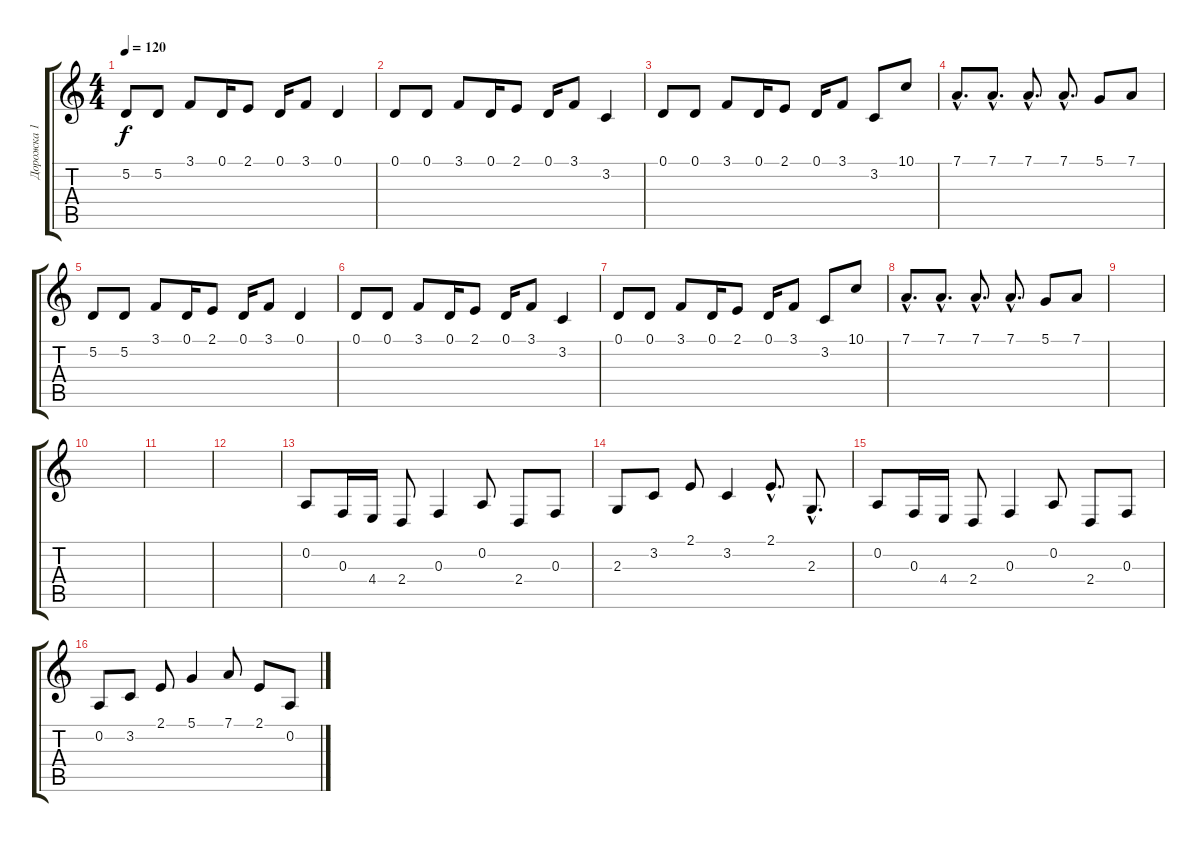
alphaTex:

\track ("Дорожка 1" "Дорожка 1") {instrument lead2sawtooth}
\staff {score tabs}
\tuning (D4 A3 F3 C3 G2 D2) {hide}
\ts (4 4)
\tempo 120
\clef g2
\ks c
5.2.8{dy f} 5.2.8 3.1.8 0.1.16 2.1.8 0.1.16 3.1.8 0.1.4 |
0.1.8 0.1.8 3.1.8 0.1.16 2.1.8 0.1.16 3.1.8 3.2.4 |
0.1.8 0.1.8 3.1.8 0.1.16 2.1.8 0.1.16 3.1.8 3.2.8 10.1.8 |
7.1{hac}.8{d} 7.1{hac}.8{d} 7.1{hac}.8{d} 7.1{hac}.8{d} 5.1.8 7.1.8 |
5.2.8 5.2.8 3.1.8 0.1.16 2.1.8 0.1.16 3.1.8 0.1.4 |
0.1.8 0.1.8 3.1.8 0.1.16 2.1.8 0.1.16 3.1.8 3.2.4 |
0.1.8 0.1.8 3.1.8 0.1.16 2.1.8 0.1.16 3.1.8 3.2.8 10.1.8 |
7.1{hac}.8{d} 7.1{hac}.8{d} 7.1{hac}.8{d} 7.1{hac}.8{d} 5.1.8 7.1.8 |
|
|
|
|
0.2.8 0.3.16 4.4.16 2.4.8 0.3.4 0.2.8 2.4.8 0.3.8 |
2.3.8 3.2.8 2.1.8 3.2.4 2.1{hac}.8{d} 2.3{hac}.8{d} |
0.2.8 0.3.16 4.4.16 2.4.8 0.3.4 0.2.8 2.4.8 0.3.8 |
0.2.8 3.2.8 2.1.8 5.1.4 7.1.8 2.1.8 0.2.8
